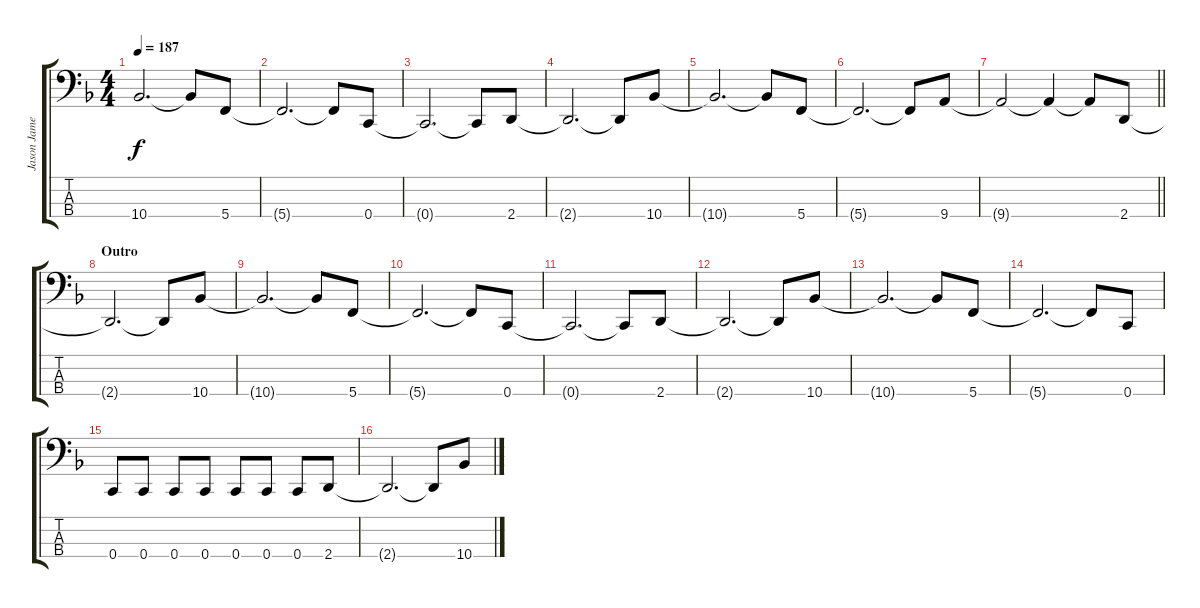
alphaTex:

\track ("Jason James" "Jason Jame") {instrument electricbassfinger}
\staff {score tabs}
\tuning (F2 C2 G1 C1) {hide}
\ts (4 4)
\tempo 187
\clef f4
\ks f
10.4{t}.2{d dy f} 10.4{t}.8 5.4.8 |
5.4{t}.2{d} 5.4{t}.8 0.4.8 |
0.4{t}.2{d} 0.4{t}.8 2.4.8 |
2.4{t}.2{d} 2.4{t}.8 10.4.8 |
10.4{t}.2{d} 10.4{t}.8 5.4.8 |
5.4{t}.2{d} 5.4{t}.8 9.4.8 |
\barLineRight lightlight
9.4{t}.2 9.4{t}.4 9.4{t}.8 2.4.8 |
\section ("" "Outro")
2.4{t}.2{d} 2.4{t}.8 10.4.8 |
10.4{t}.2{d} 10.4{t}.8 5.4.8 |
5.4{t}.2{d} 5.4{t}.8 0.4.8 |
0.4{t}.2{d} 0.4{t}.8 2.4.8 |
2.4{t}.2{d} 2.4{t}.8 10.4.8 |
10.4{t}.2{d} 10.4{t}.8 5.4.8 |
5.4{t}.2{d} 5.4{t}.8 0.4.8 |
0.4.8 0.4.8 0.4.8 0.4.8 0.4.8 0.4.8 0.4.8 2.4.8 |
2.4{t}.2{d} 2.4{t}.8 10.4.8
